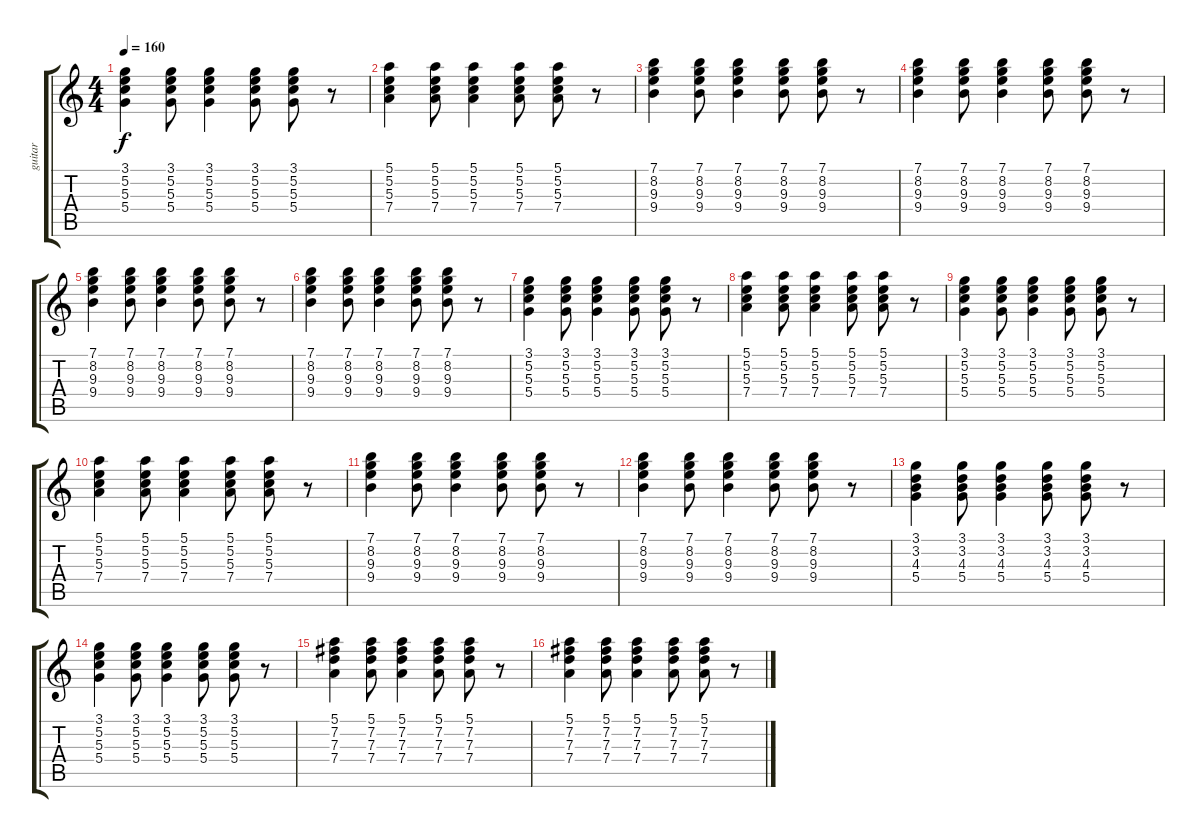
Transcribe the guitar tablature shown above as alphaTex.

\track ("guitar" "guitar") {instrument acousticguitarnylon}
\staff {score tabs}
\tuning (E4 B3 G3 D3 A2 E2) {hide}
\ts (4 4)
\tempo 160
\clef g2
\ks c
(3.1 5.2 5.3 5.4).4{dy f} (3.1 5.2 5.3 5.4).8 (3.1 5.2 5.3 5.4).4 (3.1 5.2 5.3 5.4).8 (3.1 5.2 5.3 5.4).8 r.8 |
(5.1 5.2 5.3 7.4).4 (5.1 5.2 5.3 7.4).8 (5.1 5.2 5.3 7.4).4 (5.1 5.2 5.3 7.4).8 (5.1 5.2 5.3 7.4).8 r.8 |
(7.1 8.2 9.3 9.4).4 (7.1 8.2 9.3 9.4).8 (7.1 8.2 9.3 9.4).4 (7.1 8.2 9.3 9.4).8 (7.1 8.2 9.3 9.4).8 r.8 |
(7.1 8.2 9.3 9.4).4 (7.1 8.2 9.3 9.4).8 (7.1 8.2 9.3 9.4).4 (7.1 8.2 9.3 9.4).8 (7.1 8.2 9.3 9.4).8 r.8 |
(7.1 8.2 9.3 9.4).4 (7.1 8.2 9.3 9.4).8 (7.1 8.2 9.3 9.4).4 (7.1 8.2 9.3 9.4).8 (7.1 8.2 9.3 9.4).8 r.8 |
(7.1 8.2 9.3 9.4).4 (7.1 8.2 9.3 9.4).8 (7.1 8.2 9.3 9.4).4 (7.1 8.2 9.3 9.4).8 (7.1 8.2 9.3 9.4).8 r.8 |
(3.1 5.2 5.3 5.4).4 (3.1 5.2 5.3 5.4).8 (3.1 5.2 5.3 5.4).4 (3.1 5.2 5.3 5.4).8 (3.1 5.2 5.3 5.4).8 r.8 |
(5.1 5.2 5.3 7.4).4 (5.1 5.2 5.3 7.4).8 (5.1 5.2 5.3 7.4).4 (5.1 5.2 5.3 7.4).8 (5.1 5.2 5.3 7.4).8 r.8 |
(3.1 5.2 5.3 5.4).4 (3.1 5.2 5.3 5.4).8 (3.1 5.2 5.3 5.4).4 (3.1 5.2 5.3 5.4).8 (3.1 5.2 5.3 5.4).8 r.8 |
(5.1 5.2 5.3 7.4).4 (5.1 5.2 5.3 7.4).8 (5.1 5.2 5.3 7.4).4 (5.1 5.2 5.3 7.4).8 (5.1 5.2 5.3 7.4).8 r.8 |
(7.1 8.2 9.3 9.4).4 (7.1 8.2 9.3 9.4).8 (7.1 8.2 9.3 9.4).4 (7.1 8.2 9.3 9.4).8 (7.1 8.2 9.3 9.4).8 r.8 |
(7.1 8.2 9.3 9.4).4 (7.1 8.2 9.3 9.4).8 (7.1 8.2 9.3 9.4).4 (7.1 8.2 9.3 9.4).8 (7.1 8.2 9.3 9.4).8 r.8 |
(3.1 3.2 4.3 5.4).4 (3.1 3.2 4.3 5.4).8 (3.1 3.2 4.3 5.4).4 (3.1 3.2 4.3 5.4).8 (3.1 3.2 4.3 5.4).8 r.8 |
(3.1 5.2 5.3 5.4).4 (3.1 5.2 5.3 5.4).8 (3.1 5.2 5.3 5.4).4 (3.1 5.2 5.3 5.4).8 (3.1 5.2 5.3 5.4).8 r.8 |
(5.1 7.2 7.3 7.4).4 (5.1 7.2 7.3 7.4).8 (5.1 7.2 7.3 7.4).4 (5.1 7.2 7.3 7.4).8 (5.1 7.2 7.3 7.4).8 r.8 |
(5.1 7.2 7.3 7.4).4 (5.1 7.2 7.3 7.4).8 (5.1 7.2 7.3 7.4).4 (5.1 7.2 7.3 7.4).8 (5.1 7.2 7.3 7.4).8 r.8
